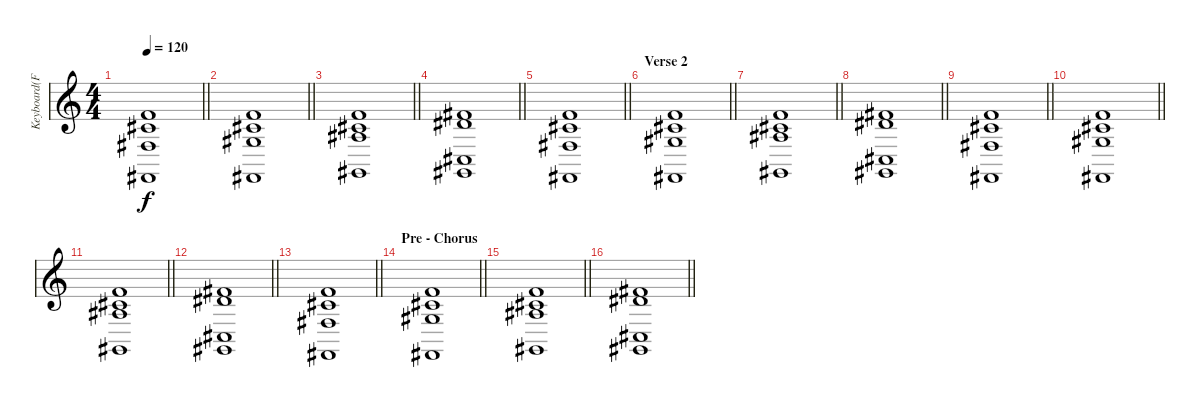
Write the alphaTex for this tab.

\track ("Keyboard(FX)" "Keyboard(F") {instrument lead8bassandlead}
\staff {score}
\tuning (E4 B3 G3 D3 A2 E2) {hide}
\ts (4 4)
\tempo 120
\clef g2
\barLineRight lightlight
\ks c
(10.3 11.4 9.5 2.6).1{dy f} |
\barLineRight lightlight
(6.2 6.3 6.4 2.6).1 |
\barLineRight lightlight
(6.2 6.3 8.4 4.6).1 |
\barLineRight lightlight
(11.3 13.4 4.5 4.6).1 |
\barLineRight lightlight
(10.3 11.4 9.5 2.6).1 |
\section ("" "Verse 2")
\barLineRight lightlight
(6.2 6.3 6.4 2.6).1 |
\barLineRight lightlight
(6.2 6.3 8.4 4.6).1 |
\barLineRight lightlight
(11.3 13.4 4.5 4.6).1 |
\barLineRight lightlight
(10.3 11.4 9.5 2.6).1 |
\barLineRight lightlight
(6.2 6.3 6.4 2.6).1 |
\barLineRight lightlight
(6.2 6.3 8.4 4.6).1 |
\barLineRight lightlight
(11.3 13.4 4.5 4.6).1 |
\barLineRight lightlight
(10.3 11.4 9.5 2.6).1 |
\section ("" "Pre - Chorus")
\barLineRight lightlight
(6.2 6.3 6.4 2.6).1 |
\barLineRight lightlight
(6.2 6.3 8.4 4.6).1 |
\barLineRight lightlight
(11.3 13.4 4.5 4.6).1
